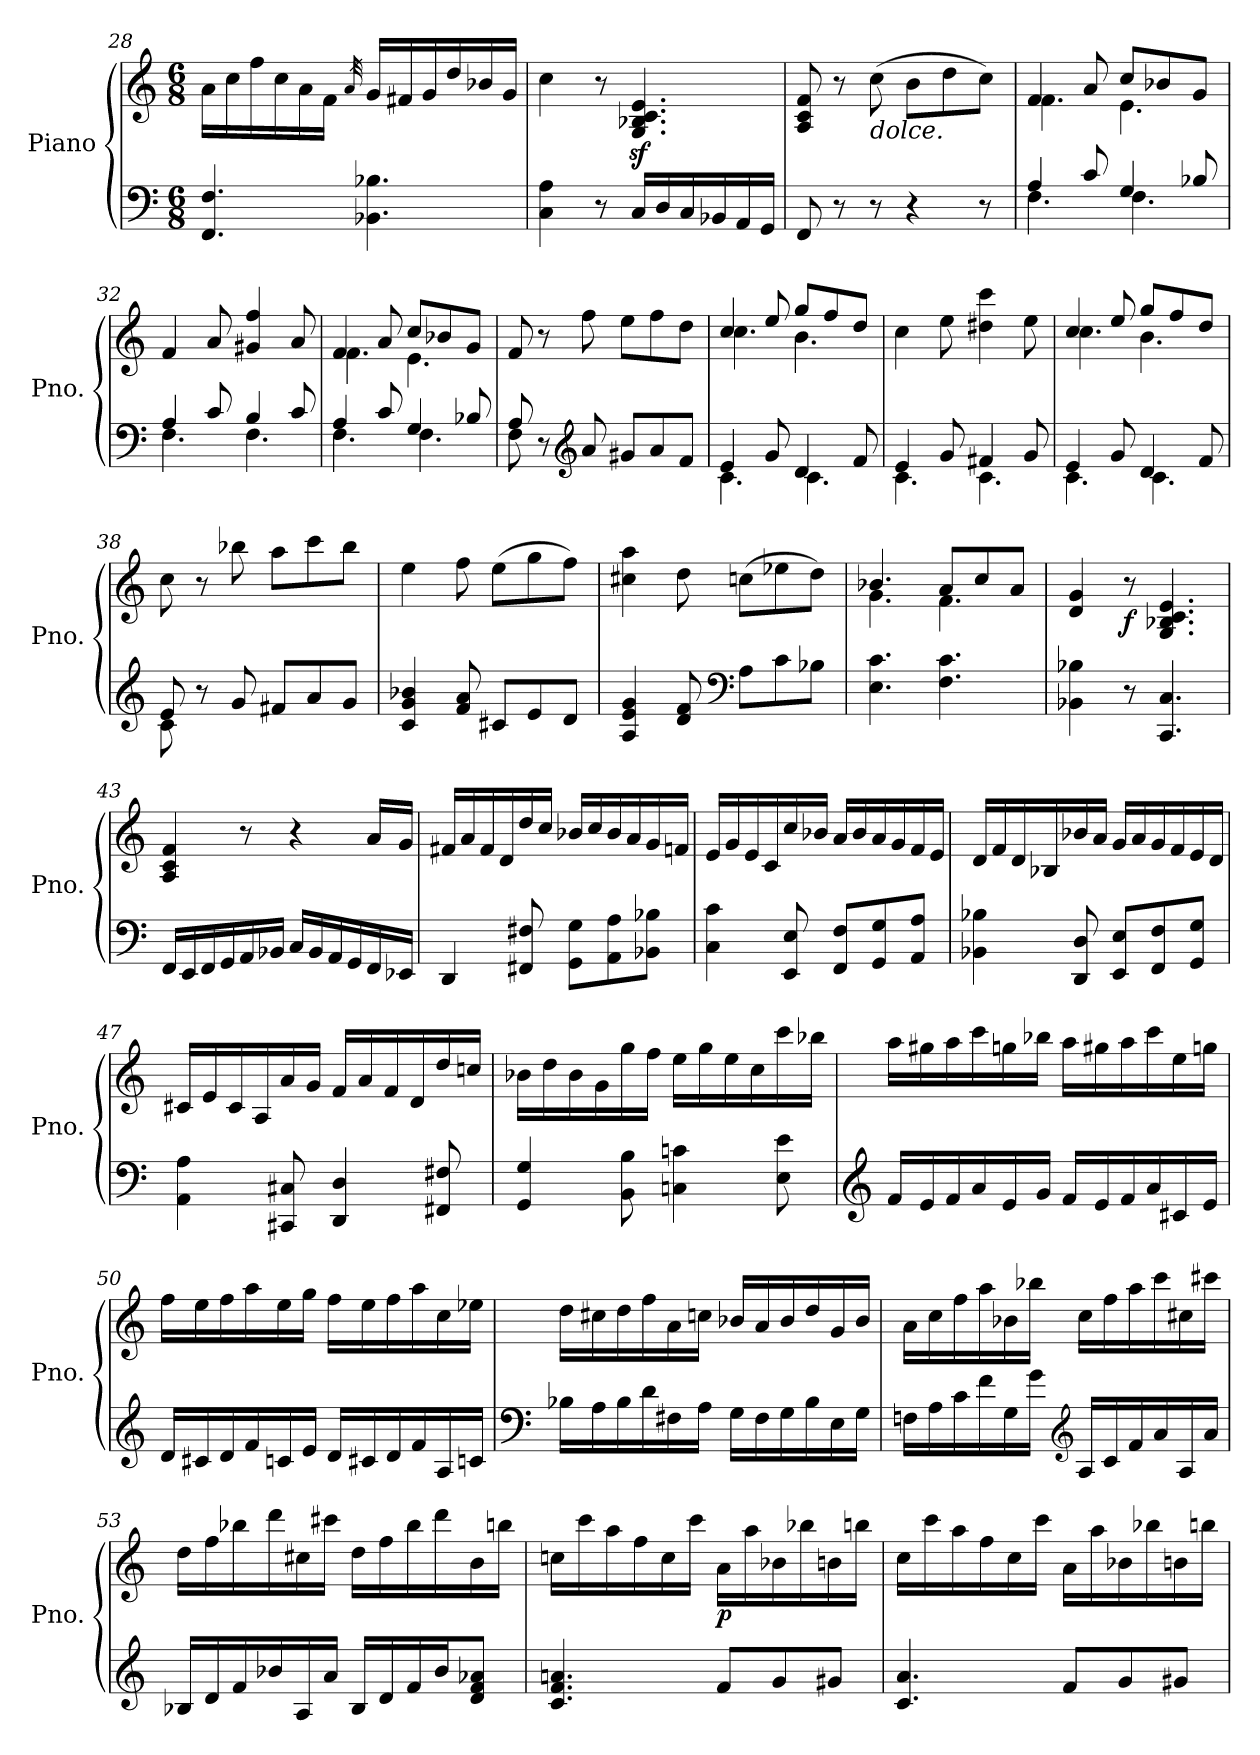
**kern	**kern	**dynam
*part1	*part1	*part1
*staff2	*staff1	*staff1/2
*I"Piano	*	*
*I'Pno.	*	*
*clefF4	*clefG2	*
*k[]	*k[]	*
*M6/8	*M6/8	*
=28	=28	=28
4.FF/ 4.F/	16a\LL	.
.	16cc\	.
.	16ff\	.
.	16cc\	.
.	16a\	.
.	16f\JJ	.
.	32qa/	.
4.BB-X\ 4.B-X\	16g/LL	.
.	16f#X/	.
.	16g/	.
.	16dd/	.
.	16b-X/	.
.	16g/JJ	.
!!LO:LB:g=z
=29	=29	=29
4C\ 4A\	4cc\	.
8r	8r	.
16C/LL	4.G/z< 4.B-X/z< 4.c/z< 4.e/z<	.
16D/	.	.
16C/	.	.
16BB-X/	.	.
16AA/	.	.
16GG/JJ	.	.
!!LO:LB:g=z
=30	=30	=30
8FF/	8A/ 8c/ 8f/	.
8r	8r	.
!	!LO:TX:b:i:t=dolce.	!
8r	(8cc\	.
4r	8b\L	.
.	8dd\	.
8r	8cc\J)	.
=31	=31	=31
*^	*^	*
4A/	4.F\	4f/	4.f\	.
8c/	.	8a/	.	.
4G/	4.F\	8cc/L	4.e\	.
.	.	8b-X/	.	.
8B-X/	.	8g/J	.	.
*	*	*v	*v	*
=32	=32	=32	=32
4A/	4.F\	4f/	.
8c/	.	8a/	.
4B/	4.F\	4g#X/ 4ff/	.
8c/	.	8a/	.
=33	=33	=33	=33
*	*	*^	*
4A/	4.F\	4f/	4.f\	.
8c/	.	8a/	.	.
4G/	4.F\	8cc/L	4.e\	.
.	.	8b-X/	.	.
8B-X/	.	8g/J	.	.
*	*	*v	*v	*
=34	=34	=34	=34
8A/	8F\	8f/	.
8r	8ryy	8r	.
*clefG2	*	*	*
8a/	8ryy	8ff\	.
8g#X/L	4.ryy	8ee\L	.
8a/	.	8ff\	.
8f/J	.	8dd\J	.
!!LO:PB:g=z
=35	=35	=35	=35
*	*	*^	*
4e/	4.c\	4cc/	4.cc\	.
8g/	.	8ee/	.	.
4d/	4.c\	8gg/L	4.b\	.
.	.	8ff/	.	.
8f/	.	8dd/J	.	.
*	*	*v	*v	*
=36	=36	=36	=36
4e/	4.c\	4cc\	.
8g/	.	8ee\	.
4f#X/	4.c\	4dd#X\ 4ccc\	.
8g/	.	8ee\	.
=37	=37	=37	=37
*	*	*^	*
4e/	4.c\	4cc/	4.cc\	.
8g/	.	8ee/	.	.
4d/	4.c\	8gg/L	4.b\	.
.	.	8ff/	.	.
8f/	.	8dd/J	.	.
*	*	*v	*v	*
=38	=38	=38	=38
8e/	8c\	8cc\	.
8r	8ryy	8r	.
8g/	8ryy	8bb-X\	.
8f#X/L	4.ryy	8aa\L	.
8a/	.	8ccc\	.
8g/J	.	8bb-\J	.
*v	*v	*	*
=39	=39	=39
4c/ 4g/ 4b-X/	4ee\	.
8f/ 8a/	8ff\	.
8c#X/L	(8ee\L	.
8e/	8gg\	.
8d/J	8ff\J)	.
!!LO:LB:g=z
=40	=40	=40
4A/ 4e/ 4g/	4cc#X\ 4aa\	.
8d/ 8f/	8dd\	.
*clefF4	*	*
8A\L	(8ccn\L	.
8c\	8ee-X\	.
8B-X\J	8dd\J)	.
=41	=41	=41
*	*^	*
4.E\ 4.c\	4.b-X/	4.g\	.
4.F\ 4.c\	8a/L	4.f\	.
.	8cc/	.	.
.	8a/J	.	.
*	*v	*v	*
!!LO:LB:g=z
=42	=42	=42
4BB-X\ 4B-X\	4d/ 4g/	.
!	!	!LO:DY:b
8r	8r	f
4.CC/ 4.C/	4.G/ 4.B-X/ 4.c/ 4.e/	.
=43	=43	=43
16FF/LL	4A/ 4c/ 4f/	.
16EE/	.	.
16FF/	.	.
16GG/	.	.
16AA/	8r	.
16BB-X/JJ	.	.
16C/LL	4r	.
16BB-/	.	.
16AA/	.	.
16GG/	.	.
16FF/	16a/LL	.
16EE-X/JJ	16g/JJ	.
=44	=44	=44
4DD/	16f#X/LL	.
.	16a/	.
.	16f#/	.
.	16d/	.
8FF#X/ 8F#X/	16dd/	.
.	16cc/JJ	.
8GG\ 8G\L	16b-X/LL	.
.	16cc/	.
8AA\ 8A\	16b-/	.
.	16a/	.
8BB-X\ 8B-X\J	16g/	.
.	16fn/JJ	.
=45	=45	=45
4C\ 4c\	16e/LL	.
.	16g/	.
.	16e/	.
.	16c/	.
8EE/ 8E/	16cc/	.
.	16b-X/JJ	.
8FF/ 8F/L	16a/LL	.
.	16b-/	.
8GG/ 8G/	16a/	.
.	16g/	.
8AA/ 8A/J	16f/	.
.	16e/JJ	.
!!LO:LB:g=z
=46	=46	=46
4BB-X\ 4B-X\	16d/LL	.
.	16f/	.
.	16d/	.
.	16B-X/	.
8DD/ 8D/	16b-X/	.
.	16a/JJ	.
8EE/ 8E/L	16g/LL	.
.	16a/	.
8FF/ 8F/	16g/	.
.	16f/	.
8GG/ 8G/J	16e/	.
.	16d/JJ	.
=47	=47	=47
4AA\ 4A\	16c#X/LL	.
.	16e/	.
.	16c#/	.
.	16A/	.
8CC#X/ 8C#X/	16a/	.
.	16g/JJ	.
4DD/ 4D/	16f/LL	.
.	16a/	.
.	16f/	.
.	16d/	.
8FF#X/ 8F#X/	16dd/	.
.	16ccn/JJ	.
=48	=48	=48
4GG/ 4G/	16b-X\LL	.
.	16dd\	.
.	16b-\	.
.	16g\	.
8BB\ 8B\	16gg\	.
.	16ff\JJ	.
4Cn\ 4cn\	16ee\LL	.
.	16gg\	.
.	16ee\	.
.	16cc\	.
8E\ 8e\	16ccc\	.
.	16bb-X\JJ	.
!!LO:LB:g=z
=49	=49	=49
*clefG2	*	*
16f/LL	16aa\LL	.
16e/	16gg#X\	.
16f/	16aa\	.
16a/	16ccc\	.
16e/	16ggn\	.
16g/JJ	16bb-X\JJ	.
16f/LL	16aa\LL	.
16e/	16gg#X\	.
16f/	16aa\	.
16a/	16ccc\	.
16c#X/	16ee\	.
16e/JJ	16ggn\JJ	.
=50	=50	=50
16d/LL	16ff\LL	.
16c#X/	16ee\	.
16d/	16ff\	.
16f/	16aa\	.
16cn/	16ee\	.
16e/JJ	16gg\JJ	.
16d/LL	16ff\LL	.
16c#X/	16ee\	.
16d/	16ff\	.
16f/	16aa\	.
16A/	16cc\	.
16cn/JJ	16ee-X\JJ	.
!!LO:LB:g=z
=51	=51	=51
*clefF4	*	*
16B-X\LL	16dd\LL	.
16A\	16cc#X\	.
16B-\	16dd\	.
16d\	16ff\	.
16F#X\	16a\	.
16A\JJ	16ccn\JJ	.
16G\LL	16b-X/LL	.
16F#\	16a/	.
16G\	16b-/	.
16B-\	16dd/	.
16E\	16g/	.
16G\JJ	16b-/JJ	.
!!LO:PB:g=z
=52	=52	=52
16Fn\LL	16a\LL	.
16A\	16cc\	.
16c\	16ff\	.
16f\	16aa\	.
16G\	16b-X\	.
16g\JJ	16bb-X\JJ	.
*clefG2	*	*
16A/LL	16cc\LL	.
16c/	16ff\	.
16f/	16aa\	.
16a/	16ccc\	.
16A/	16cc#X\	.
16a/JJ	16ccc#X\JJ	.
=53	=53	=53
16B-X/LL	16dd\LL	.
16d/	16ff\	.
16f/	16bb-X\	.
16b-X/	16ddd\	.
16A/	16cc#X\	.
16a/JJ	16ccc#X\JJ	.
16B-/LL	16dd\LL	.
16d/	16ff\	.
16f/	16bb-\	.
16b-/J	16ddd\	.
8d/ 8f/ 8a-X/J	16b\	.
.	16bbn\JJ	.
!!LO:LB:g=z
=54	=54	=54
4.c/ 4.f/ 4.an/	16ccn\LL	.
.	16ccc\	.
.	16aa\	.
.	16ff\	.
.	16cc\	.
.	16ccc\JJ	.
!	!	!LO:DY:b
8f/L	16a\LL	p
.	16aa\	.
8g/	16b-X\	.
.	16bb-X\	.
8g#X/J	16bn\	.
.	16bbn\JJ	.
!!LO:LB:g=z
=55	=55	=55
4.c/ 4.a/	16cc\LL	.
.	16ccc\	.
.	16aa\	.
.	16ff\	.
.	16cc\	.
.	16ccc\JJ	.
8f/L	16a\LL	.
.	16aa\	.
8g/	16b-X\	.
.	16bb-X\	.
8g#X/J	16bn\	.
.	16bbn\JJ	.
=	=	=
*-	*-	*-
